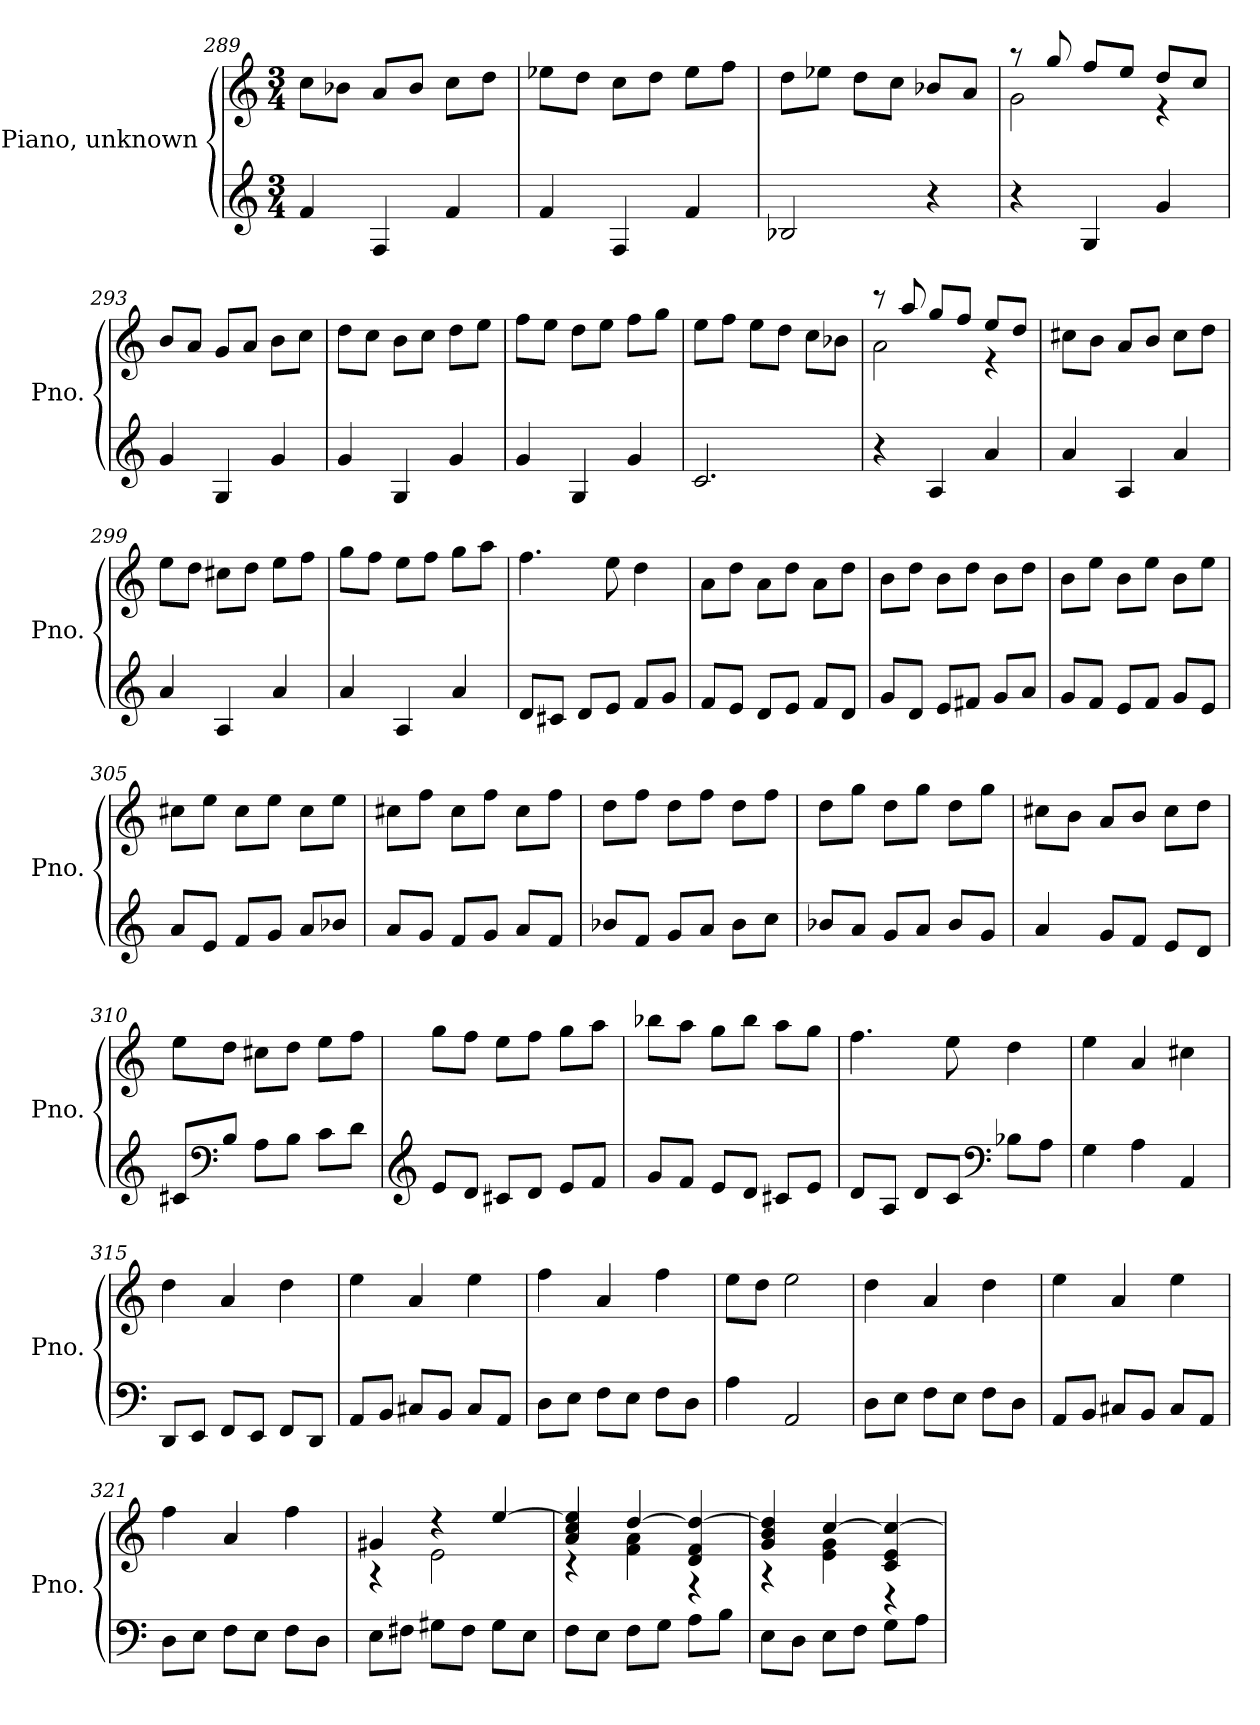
**kern	**kern
*part1	*part1
*staff2	*staff1
*I"Piano, unknown	*
*I'Pno.	*
!!LO:PB:g=z
*clefG2	*clefG2
*k[]	*k[]
*M3/4	*M3/4
=289	=289
4f/	8cc\L
.	8b-X\J
4F/	8a/L
.	8b-/J
4f/	8cc\L
.	8dd\J
=290	=290
4f/	8ee-X\L
.	8dd\J
4F/	8cc\L
.	8dd\J
4f/	8ee-\L
.	8ff\J
=291	=291
2B-X/	8dd\L
.	8ee-X\J
.	8dd\L
.	8cc\J
4r	8b-X/L
.	8a/J
=292	=292
*	*^
4r	8r	2g\
.	8gg/	.
4G/	8ff/L	.
.	8ee/J	.
4g/	8dd/L	4r
.	8cc/J	.
*	*v	*v
=293	=293
4g/	8b/L
.	8a/J
4G/	8g/L
.	8a/J
4g/	8b\L
.	8cc\J
=294	=294
4g/	8dd\L
.	8cc\J
4G/	8b\L
.	8cc\J
4g/	8dd\L
.	8ee\J
!!LO:LB:g=z
=295	=295
4g/	8ff\L
.	8ee\J
4G/	8dd\L
.	8ee\J
4g/	8ff\L
.	8gg\J
=296	=296
2.c/	8ee\L
.	8ff\J
.	8ee\L
.	8dd\J
.	8cc\L
.	8b-X\J
=297	=297
*	*^
4r	8r	2a\
.	8aa/	.
4A/	8gg/L	.
.	8ff/J	.
4a/	8ee/L	4r
.	8dd/J	.
*	*v	*v
=298	=298
4a/	8cc#X\L
.	8b\J
4A/	8a/L
.	8b/J
4a/	8cc#\L
.	8dd\J
=299	=299
4a/	8ee\L
.	8dd\J
4A/	8cc#X\L
.	8dd\J
4a/	8ee\L
.	8ff\J
=300	=300
4a/	8gg\L
.	8ff\J
4A/	8ee\L
.	8ff\J
4a/	8gg\L
.	8aa\J
!!LO:LB:g=z
=301	=301
8d/L	4.ff\
8c#X/J	.
8d/L	.
8e/J	8ee\
8f/L	4dd\
8g/J	.
=302	=302
8f/L	8a\L
8e/J	8dd\J
8d/L	8a\L
8e/J	8dd\J
8f/L	8a\L
8d/J	8dd\J
=303	=303
8g/L	8b\L
8d/J	8dd\J
8e/L	8b\L
8f#X/J	8dd\J
8g/L	8b\L
8a/J	8dd\J
=304	=304
8g/L	8b\L
8f/J	8ee\J
8e/L	8b\L
8f/J	8ee\J
8g/L	8b\L
8e/J	8ee\J
=305	=305
8a/L	8cc#X\L
8e/J	8ee\J
8f/L	8cc#\L
8g/J	8ee\J
8a/L	8cc#\L
8b-X/J	8ee\J
=306	=306
8a/L	8cc#X\L
8g/J	8ff\J
8f/L	8cc#\L
8g/J	8ff\J
8a/L	8cc#\L
8f/J	8ff\J
!!LO:LB:g=z
=307	=307
8b-X/L	8dd\L
8f/J	8ff\J
8g/L	8dd\L
8a/J	8ff\J
8b-\L	8dd\L
8cc\J	8ff\J
=308	=308
8b-X/L	8dd\L
8a/J	8gg\J
8g/L	8dd\L
8a/J	8gg\J
8b-/L	8dd\L
8g/J	8gg\J
=309	=309
4a/	8cc#X\L
.	8b\J
8g/L	8a/L
8f/J	8b/J
8e/L	8cc#\L
8d/J	8dd\J
=310	=310
8c#X/L	8ee\L
*clefF4	*
8B/J	8dd\J
8A\L	8cc#X\L
8B\J	8dd\J
8c#\L	8ee\L
8d\J	8ff\J
=311	=311
*clefG2	*
8e/L	8gg\L
8d/J	8ff\J
8c#X/L	8ee\L
8d/J	8ff\J
8e/L	8gg\L
8f/J	8aa\J
!!LO:LB:g=z
=312	=312
8g/L	8bb-X\L
8f/J	8aa\J
8e/L	8gg\L
8d/J	8bb-\J
8c#X/L	8aa\L
8e/J	8gg\J
=313	=313
8d/L	4.ff\
8A/J	.
8d/L	.
8c/J	8ee\
*clefF4	*
8B-X\L	4dd\
8A\J	.
=314	=314
4G\	4ee\
4A\	4a/
4AA/	4cc#X\
=315	=315
8DD/L	4dd\
8EE/J	.
8FF/L	4a/
8EE/J	.
8FF/L	4dd\
8DD/J	.
=316	=316
8AA/L	4ee\
8BB/J	.
8C#X/L	4a/
8BB/J	.
8C#/L	4ee\
8AA/J	.
=317	=317
8D\L	4ff\
8E\J	.
8F\L	4a/
8E\J	.
8F\L	4ff\
8D\J	.
!!LO:LB:g=z
=318	=318
4A\	8ee\L
.	8dd\J
2AA/	2ee\
=319	=319
8D\L	4dd\
8E\J	.
8F\L	4a/
8E\J	.
8F\L	4dd\
8D\J	.
=320	=320
8AA/L	4ee\
8BB/J	.
8C#X/L	4a/
8BB/J	.
8C#/L	4ee\
8AA/J	.
=321	=321
8D\L	4ff\
8E\J	.
8F\L	4a/
8E\J	.
8F\L	4ff\
8D\J	.
=322	=322
*	*^
8E\L	4g#X/	4r
8F#X\J	.	.
8G#X\L	4r	2e\
8F#\J	.	.
8G#\L	[4ee/	.
8E\J	.	.
=323	=323	=323
8F\L	4a/ 4cc/ 4ee/]	4r
8E\J	.	.
8F\L	[4dd/	4f\ 4a\
8G\J	.	.
8A\L	4d/ 4f/ 4dd/_	4r
8B\J	.	.
!!LO:PB:g=z	!!
=324	=324	=324
8E\L	4g/ 4b/ 4dd/]	4r
8D\J	.	.
8E\L	[4cc/	4e\ 4g\
8F\J	.	.
8G\L	4c/ 4e/ 4cc/_	4r
8A\J	.	.
*	*v	*v
=	=
*-	*-
